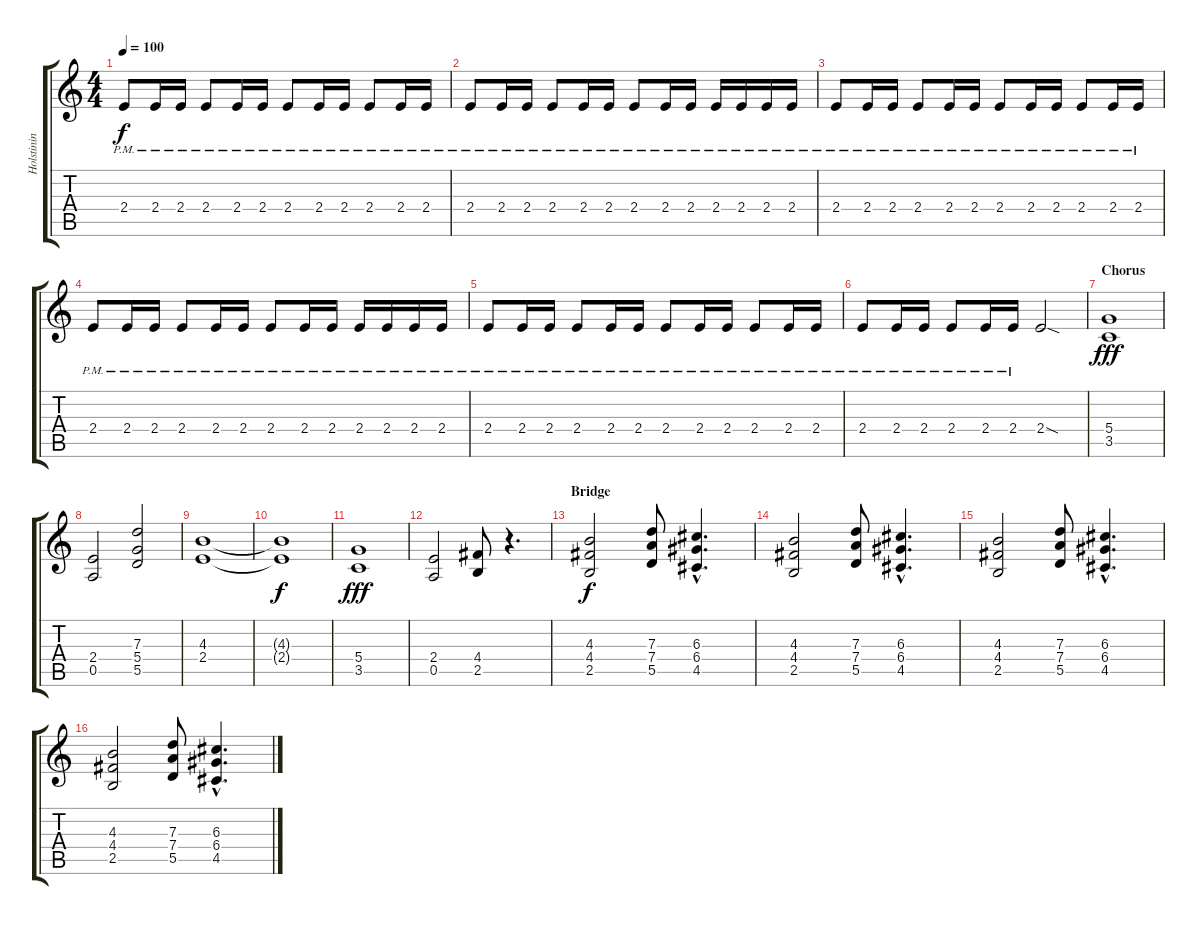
\track ("Holstinin" "Holstinin") {instrument distortionguitar}
\staff {score tabs}
\tuning (E4 B3 G3 D3 A2 E2) {hide}
\ts (4 4)
\tempo 100
\clef g2
\ks c
2.4{pm}.8{dy f} 2.4{pm}.16 2.4{pm}.16 2.4{pm}.8 2.4{pm}.16 2.4{pm}.16 2.4{pm}.8 2.4{pm}.16 2.4{pm}.16 2.4{pm}.8 2.4{pm}.16 2.4{pm}.16 |
2.4{pm}.8 2.4{pm}.16 2.4{pm}.16 2.4{pm}.8 2.4{pm}.16 2.4{pm}.16 2.4{pm}.8 2.4{pm}.16 2.4{pm}.16 2.4{pm}.16 2.4{pm}.16 2.4{pm}.16 2.4{pm}.16 |
2.4{pm}.8 2.4{pm}.16 2.4{pm}.16 2.4{pm}.8 2.4{pm}.16 2.4{pm}.16 2.4{pm}.8 2.4{pm}.16 2.4{pm}.16 2.4{pm}.8 2.4{pm}.16 2.4{pm}.16 |
2.4{pm}.8 2.4{pm}.16 2.4{pm}.16 2.4{pm}.8 2.4{pm}.16 2.4{pm}.16 2.4{pm}.8 2.4{pm}.16 2.4{pm}.16 2.4{pm}.16 2.4{pm}.16 2.4{pm}.16 2.4{pm}.16 |
2.4{pm}.8 2.4{pm}.16 2.4{pm}.16 2.4{pm}.8 2.4{pm}.16 2.4{pm}.16 2.4{pm}.8 2.4{pm}.16 2.4{pm}.16 2.4{pm}.8 2.4{pm}.16 2.4{pm}.16 |
2.4{pm}.8 2.4{pm}.16 2.4{pm}.16 2.4{pm}.8 2.4{pm}.16 2.4{pm}.16 2.4{sod}.2 |
\section ("" "Chorus")
(5.4 3.5).1{dy fff} |
(2.4 0.5).2 (7.3 5.4 5.5).2 |
(4.3 2.4).1 |
(4.3{t} 2.4{t}).1{dy f} |
(5.4 3.5).1{dy fff} |
(2.4 0.5).2 (4.4 2.5).8 r.4{d} |
\section ("" "Bridge")
(4.3 4.4 2.5).2{dy f volume 14 balance 9} (7.3 7.4 5.5).8 (6.3{hac} 6.4{hac} 4.5{hac}).4{d} |
(4.3 4.4 2.5).2 (7.3 7.4 5.5).8 (6.3{hac} 6.4{hac} 4.5{hac}).4{d} |
(4.3 4.4 2.5).2 (7.3 7.4 5.5).8 (6.3{hac} 6.4{hac} 4.5{hac}).4{d} |
(4.3 4.4 2.5).2 (7.3 7.4 5.5).8 (6.3{hac} 6.4{hac} 4.5{hac}).4{d}
